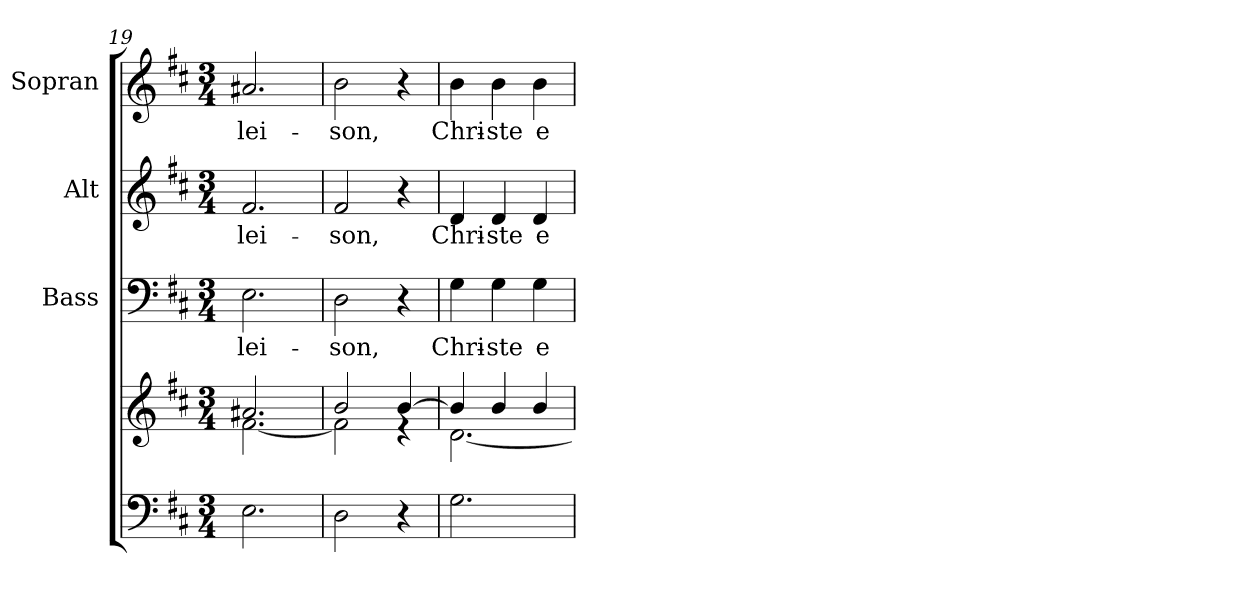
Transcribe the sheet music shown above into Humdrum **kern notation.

**kern	**kern	**kern	**text	**kern	**text	**kern	**text
*part4	*part4	*part3	*part3	*part2	*part2	*part1	*part1
*staff5	*staff4	*staff3	*staff3	*staff2	*staff2	*staff1	*staff1
*	*	*I"Bass	*	*I"Alt	*	*I"Sopran	*
*	*	*I'B.	*	*I'A.	*	*I'S.	*
*clefF4	*clefG2	*clefF4	*	*clefG2	*	*clefG2	*
*k[f#c#]	*k[f#c#]	*k[f#c#]	*	*k[f#c#]	*	*k[f#c#]	*
*D:	*D:	*D:	*	*D:	*	*D:	*
*M3/4	*M3/4	*M3/4	*	*M3/4	*	*M3/4	*
=19	=19	=19	=19	=19	=19	=19	=19
*	*^	*	*	*	*	*	*
!	!	!	!	!LO:LY:b	!	!LO:LY:b	!	!LO:LY:b
2.E\	2.a#X/	[<2.f#\	2.E\	-lei-	2.f#/	-lei-	2.a#X/	-lei-
=20	=20	=20	=20	=20	=20	=20	=20	=20
!	!	!	!	!LO:LY:b	!	!LO:LY:b	!	!LO:LY:b
2D\	2b/	2f#\]	2D\	-son,	2f#/	-son,	2b\	-son,
4r	[>4b/	4rd	4r	.	4r	.	4r	.
=21	=21	=21	=21	=21	=21	=21	=21	=21
!	!	!	!	!LO:LY:b	!	!LO:LY:b	!	!LO:LY:b
2.G\	4b/]	[<2.d\	4G\	Chri-	4d/	Chri-	4b\	Chri-
!	!	!	!	!LO:LY:b	!	!LO:LY:b	!	!LO:LY:b
.	4b/	.	4G\	-ste	4d/	-ste	4b\	-ste
!	!	!	!	!LO:LY:b	!	!LO:LY:b	!	!LO:LY:b
.	4b/	.	4G\	e-	4d/	e-	4b\	e-
*	*v	*v	*	*	*	*	*	*
=	=	=	=	=	=	=	=
*-	*-	*-	*-	*-	*-	*-	*-
